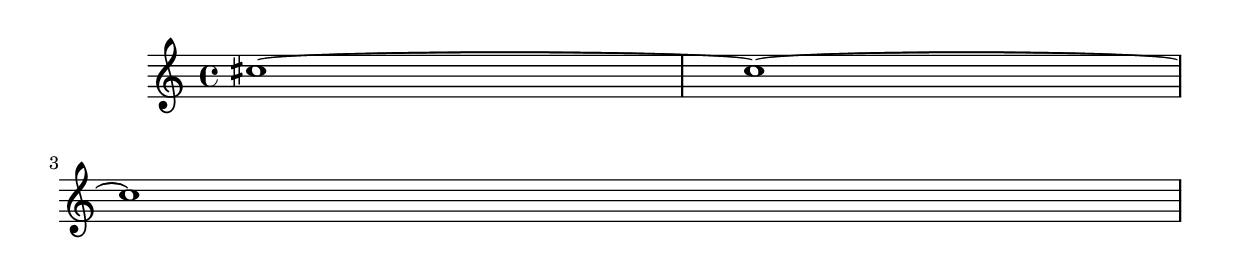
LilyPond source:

% DO NOT EDIT this file manually; it is automatically
% generated from Documentation/snippets/new
% Make any changes in Documentation/snippets/new/
% and then run scripts/auxiliar/makelsr.py
%
% This file is in the public domain.
%% Note: this file works from version 2.13.36
\version "2.14.0"
\header {
%% Translation of GIT committish: 59caa3adce63114ca7972d18f95d4aadc528ec3d

  texidoces = "
Aquí se muestra la manera de ocultar las alteraciones de las notas
ligadas al comienzo de un sistema nuevo.

"

  doctitlees = "Ocultar las alteraciones sobre notas ligadas al principio de un sistema nuevo"


%% Translation of GIT committish: 31097723b2b816696ad61696630a80ff17a39557
  texidocfr = "Cet exemple illustre comment, lorsqu'une note affublée
  d'une altération accidentelle est prolongée, ne pas répéter cette
  altération après un saut de ligne.
"
  doctitlefr = "Non répétition de l'altération après saut de ligne
  sur liaison de prolongation"


  lsrtags = "pitches"
  texidoc = "This shows how to hide accidentals on tied notes at the beginning of a
new system."
  doctitle = "Hiding accidentals on tied notes at the beginning of a new system"
} % begin verbatim


\relative c'' {
  \override Accidental #'hide-tied-accidental-after-break = ##t
  cis1~ cis~
  \break
  cis
}

